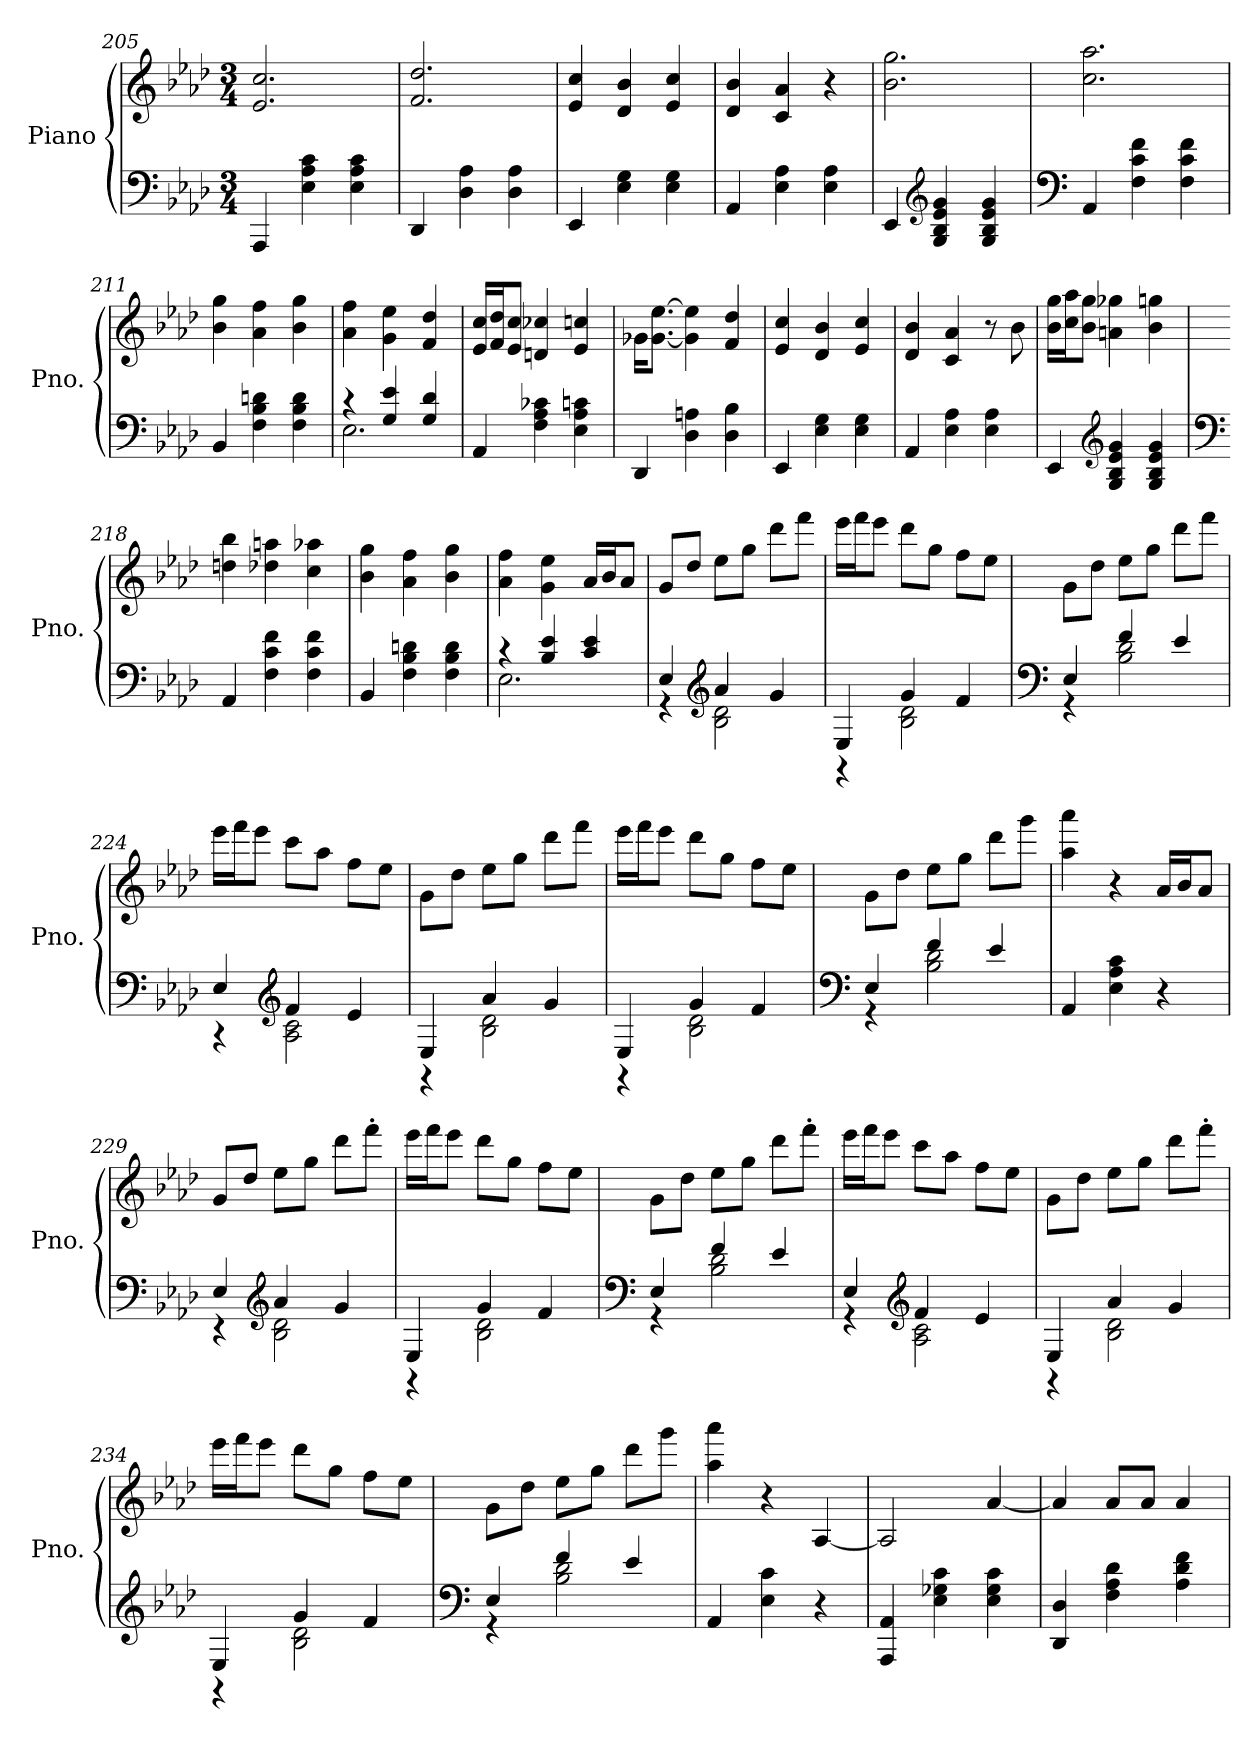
**kern	**kern
*part1	*part1
*staff2	*staff1
*I"Piano	*
*I'Pno.	*
*clefF4	*clefG2
*k[b-e-a-d-]	*k[b-e-a-d-]
*M3/4	*M3/4
=205	=205
4AAA-/	2.e-/ 2.cc/
4E-\ 4A-\ 4c\	.
4E-\ 4A-\ 4c\	.
=206	=206
4DD-/	2.f/ 2.dd-/
4D-\ 4A-\	.
4D-\ 4A-\	.
=207	=207
4EE-/	4e-/ 4cc/
4E-\ 4G\	4d-/ 4b-/
4E-\ 4G\	4e-/ 4cc/
=208	=208
4AA-/	4d-/ 4b-/
4E-\ 4A-\	4c/ 4a-/
4E-\ 4A-\	4r
=209	=209
4EE-/	2.b-\ 2.gg\
*clefG2	*
4G/ 4B-/ 4e-/ 4g/	.
4G/ 4B-/ 4e-/ 4g/	.
!!LO:LB:g=z
=210	=210
*clefF4	*
4AA-/	2.cc\ 2.aa-\
4F\ 4c\ 4f\	.
4F\ 4c\ 4f\	.
=211	=211
4BB-/	4b-\ 4gg\
4F\ 4B-\ 4dn\	4a-\ 4ff\
4F\ 4B-\ 4d\	4b-\ 4gg\
=212	=212
*^	*
4r	2.E-\	4a-\ 4ff\
4G/ 4e-/	.	4g\ 4ee-\
4G/ 4d-/	.	4f/ 4dd-/
*v	*v	*
=213	=213
4AA-/	16e-/ 16cc/LL
.	16f/ 16dd-/J
.	8e-/ 8cc/J
4F\ 4A-\ 4c-X\	4dn/ 4cc-X/
4E-\ 4A-\ 4cn\	4e-/ 4ccn/
=214	=214
4DD-/	16g-X\KL
.	[8.g-\ [8.ee-\J
4D-\ 4An\	4g-\] 4ee-\]
4D-\ 4B-\	4f/ 4dd-/
=215	=215
4EE-/	4e-/ 4cc/
4E-\ 4G\	4d-/ 4b-/
4E-\ 4G\	4e-/ 4cc/
=216	=216
4AA-/	4d-/ 4b-/
4E-\ 4A-\	4c/ 4a-/
4E-\ 4A-\	8r
.	8b-\
!!LO:LB:g=z
=217	=217
4EE-/	16b-\ 16gg\LL
.	16cc\ 16aa-\J
.	8b-\ 8gg\J
*clefG2	*
4G/ 4B-/ 4e-/ 4g/	4an\ 4gg-X\
4G/ 4B-/ 4e-/ 4g/	4b-\ 4ggn\
=218	=218
*clefF4	*
4AA-/	4ddn\ 4bb-\
4F\ 4c\ 4f\	4dd-X\ 4aan\
4F\ 4c\ 4f\	4cc\ 4aa-X\
=219	=219
4BB-/	4b-\ 4gg\
4F\ 4B-\ 4dn\	4a-\ 4ff\
4F\ 4B-\ 4d\	4b-\ 4gg\
=220	=220
*^	*
4r	2.E-\	4a-\ 4ff\
4B-/ 4e-/	.	4g\ 4ee-\
4c/ 4e-/	.	16a-/LL
.	.	16b-/J
.	.	8a-/J
=221	=221	=221
4E-/	4r	8g/L
.	.	8dd-/J
*clefG2	*	*
4a-/	2B-\ 2d-\	8ee-\L
.	.	8gg\J
4g/	.	8ddd-\L
.	.	8fff\J
=222	=222	=222
4E-/	4r	16eee-\LL
.	.	16fff\J
.	.	8eee-\J
4g/	2B-\ 2d-\	8ddd-\L
.	.	8gg\J
4f/	.	8ff\L
.	.	8ee-\J
!!LO:LB:g=z
=223	=223	=223
*clefF4	*	*
4E-/	4r	8g\L
.	.	8dd-\J
4f/	2B-\ 2d-\	8ee-\L
.	.	8gg\J
4e-/	.	8ddd-\L
.	.	8fff\J
=224	=224	=224
4E-/	4r	16eee-\LL
.	.	16fff\J
.	.	8eee-\J
*clefG2	*	*
4f/	2A-\ 2c\	8ccc\L
.	.	8aa-\J
4e-/	.	8ff\L
.	.	8ee-\J
=225	=225	=225
4E-/	4r	8g\L
.	.	8dd-\J
4a-/	2B-\ 2d-\	8ee-\L
.	.	8gg\J
4g/	.	8ddd-\L
.	.	8fff\J
=226	=226	=226
4E-/	4r	16eee-\LL
.	.	16fff\J
.	.	8eee-\J
4g/	2B-\ 2d-\	8ddd-\L
.	.	8gg\J
4f/	.	8ff\L
.	.	8ee-\J
=227	=227	=227
*clefF4	*	*
4E-/	4r	8g\L
.	.	8dd-\J
4f/	2B-\ 2d-\	8ee-\L
.	.	8gg\J
4e-/	.	8ddd-\L
.	.	8ggg\J
*v	*v	*
!!LO:PB:g=z
=228	=228
4AA-/	4aa-\ 4aaa-\
4E-\ 4A-\ 4c\	4r
4r	16a-/LL
.	16b-/J
.	8a-/J
=229	=229
*^	*
4E-/	4r	8g/L
.	.	8dd-/J
*clefG2	*	*
4a-/	2B-\ 2d-\	8ee-\L
.	.	8gg\J
4g/	.	8ddd-\L
.	.	8fff'\J
=230	=230	=230
4E-/	4r	16eee-\LL
.	.	16fff\J
.	.	8eee-\J
4g/	2B-\ 2d-\	8ddd-\L
.	.	8gg\J
4f/	.	8ff\L
.	.	8ee-\J
=231	=231	=231
*clefF4	*	*
4E-/	4r	8g\L
.	.	8dd-\J
4f/	2B-\ 2d-\	8ee-\L
.	.	8gg\J
4e-/	.	8ddd-\L
.	.	8fff'\J
=232	=232	=232
4E-/	4r	16eee-\LL
.	.	16fff\J
.	.	8eee-\J
*clefG2	*	*
4f/	2A-\ 2c\	8ccc\L
.	.	8aa-\J
4e-/	.	8ff\L
.	.	8ee-\J
!!LO:LB:g=z
=233	=233	=233
4E-/	4r	8g\L
.	.	8dd-\J
4a-/	2B-\ 2d-\	8ee-\L
.	.	8gg\J
4g/	.	8ddd-\L
.	.	8fff'\J
=234	=234	=234
4E-/	4r	16eee-\LL
.	.	16fff\J
.	.	8eee-\J
4g/	2B-\ 2d-\	8ddd-\L
.	.	8gg\J
4f/	.	8ff\L
.	.	8ee-\J
=235	=235	=235
*clefF4	*	*
4E-/	4r	8g\L
.	.	8dd-\J
4f/	2B-\ 2d-\	8ee-\L
.	.	8gg\J
4e-/	.	8ddd-\L
.	.	8ggg\J
*v	*v	*
=236	=236
4AA-/	4aa-\ 4aaa-\
4E-\ 4c\	4r
4r	[4A-/
=237	=237
4AAA-/ 4AA-/	2A-/]
4E-\ 4G-X\ 4c\	.
4E-\ 4G-\ 4c\	[4a-/
=238	=238
4DD-/ 4D-/	4a-/]
4F\ 4A-\ 4d-\	8a-/L
.	8a-/J
4A-\ 4d-\ 4f\	4a-/
=	=
*-	*-
